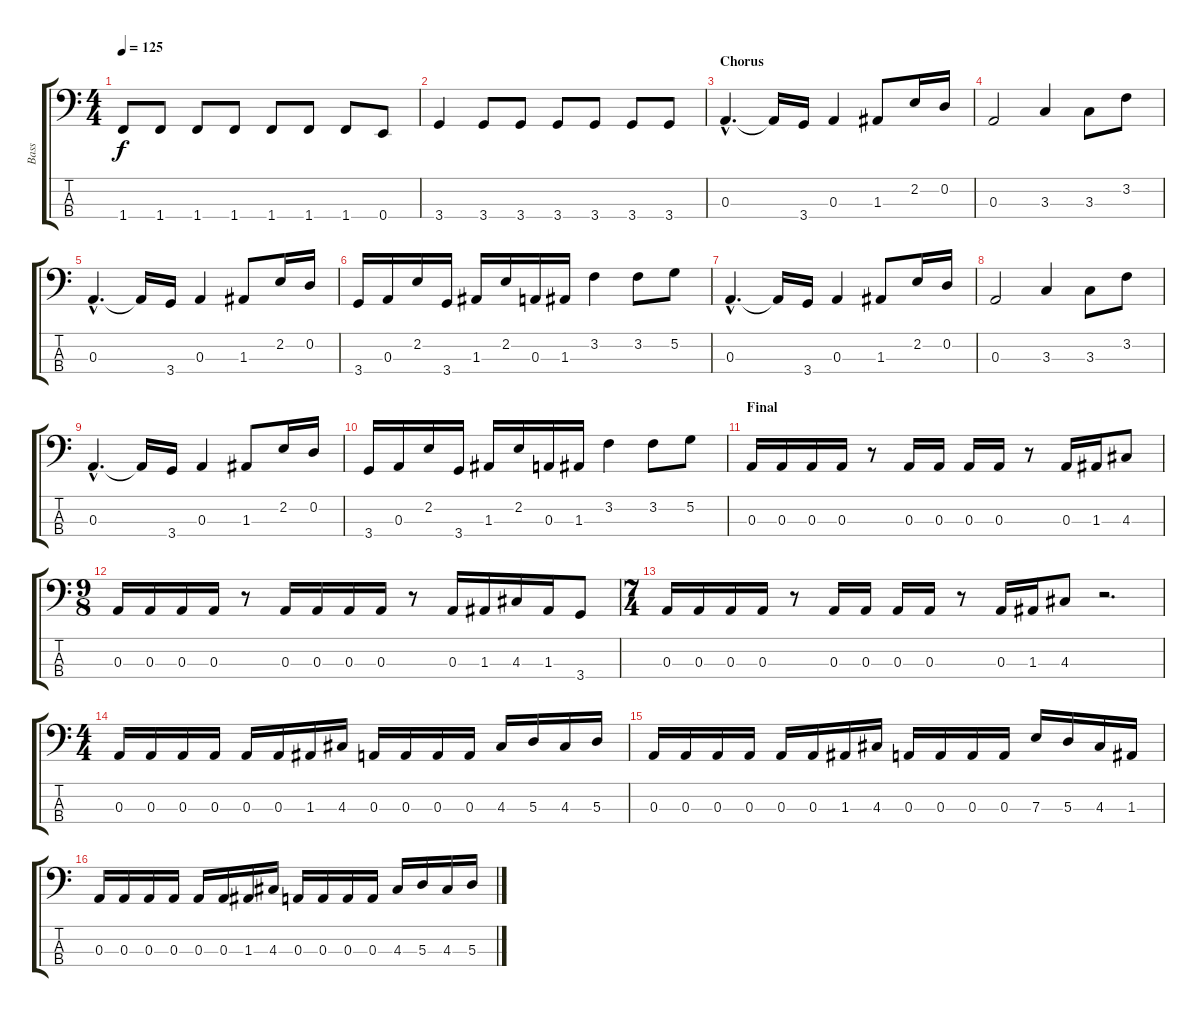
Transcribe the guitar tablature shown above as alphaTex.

\track ("Bass" "Bass") {instrument electricbassfinger}
\staff {score tabs}
\tuning (G2 D2 A1 E1) {hide}
\ts (4 4)
\tempo 125
\clef f4
\ks c
1.4.8{dy f} 1.4.8 1.4.8 1.4.8 1.4.8 1.4.8 1.4.8 0.4.8 |
3.4.4 3.4.8 3.4.8 3.4.8 3.4.8 3.4.8 3.4.8 |
\section ("" "Chorus")
0.3{hac}.4{d} 0.3{t}.16 3.4.16 0.3.4 1.3.8 2.2.16 0.2.16 |
0.3.2 3.3.4 3.3.8 3.2.8 |
0.3{hac}.4{d} 0.3{t}.16 3.4.16 0.3.4 1.3.8 2.2.16 0.2.16 |
3.4.16 0.3.16 2.2.16 3.4.16 1.3.16 2.2.16 0.3.16 1.3.16 3.2.4 3.2.8 5.2.8 |
0.3{hac}.4{d} 0.3{t}.16 3.4.16 0.3.4 1.3.8 2.2.16 0.2.16 |
0.3.2 3.3.4 3.3.8 3.2.8 |
0.3{hac}.4{d} 0.3{t}.16 3.4.16 0.3.4 1.3.8 2.2.16 0.2.16 |
3.4.16 0.3.16 2.2.16 3.4.16 1.3.16 2.2.16 0.3.16 1.3.16 3.2.4 3.2.8 5.2.8 |
\section ("" "Final")
0.3.16 0.3.16 0.3.16 0.3.16 r.8 0.3.16 0.3.16 0.3.16 0.3.16 r.8 0.3.16 1.3.16 4.3.8 |
\ts (9 8)
0.3.16 0.3.16 0.3.16 0.3.16 r.8 0.3.16 0.3.16 0.3.16 0.3.16 r.8 0.3.16 1.3.16 4.3.16 1.3.16 3.4.8 |
\ts (7 4)
0.3.16 0.3.16 0.3.16 0.3.16 r.8 0.3.16 0.3.16 0.3.16 0.3.16 r.8 0.3.16 1.3.16 4.3.8 r.2{d} |
\ts (4 4)
0.3.16 0.3.16 0.3.16 0.3.16 0.3.16 0.3.16 1.3.16 4.3.16 0.3.16 0.3.16 0.3.16 0.3.16 4.3.16 5.3.16 4.3.16 5.3.16 |
0.3.16 0.3.16 0.3.16 0.3.16 0.3.16 0.3.16 1.3.16 4.3.16 0.3.16 0.3.16 0.3.16 0.3.16 7.3.16 5.3.16 4.3.16 1.3.16 |
0.3.16 0.3.16 0.3.16 0.3.16 0.3.16 0.3.16 1.3.16 4.3.16 0.3.16 0.3.16 0.3.16 0.3.16 4.3.16 5.3.16 4.3.16 5.3.16
